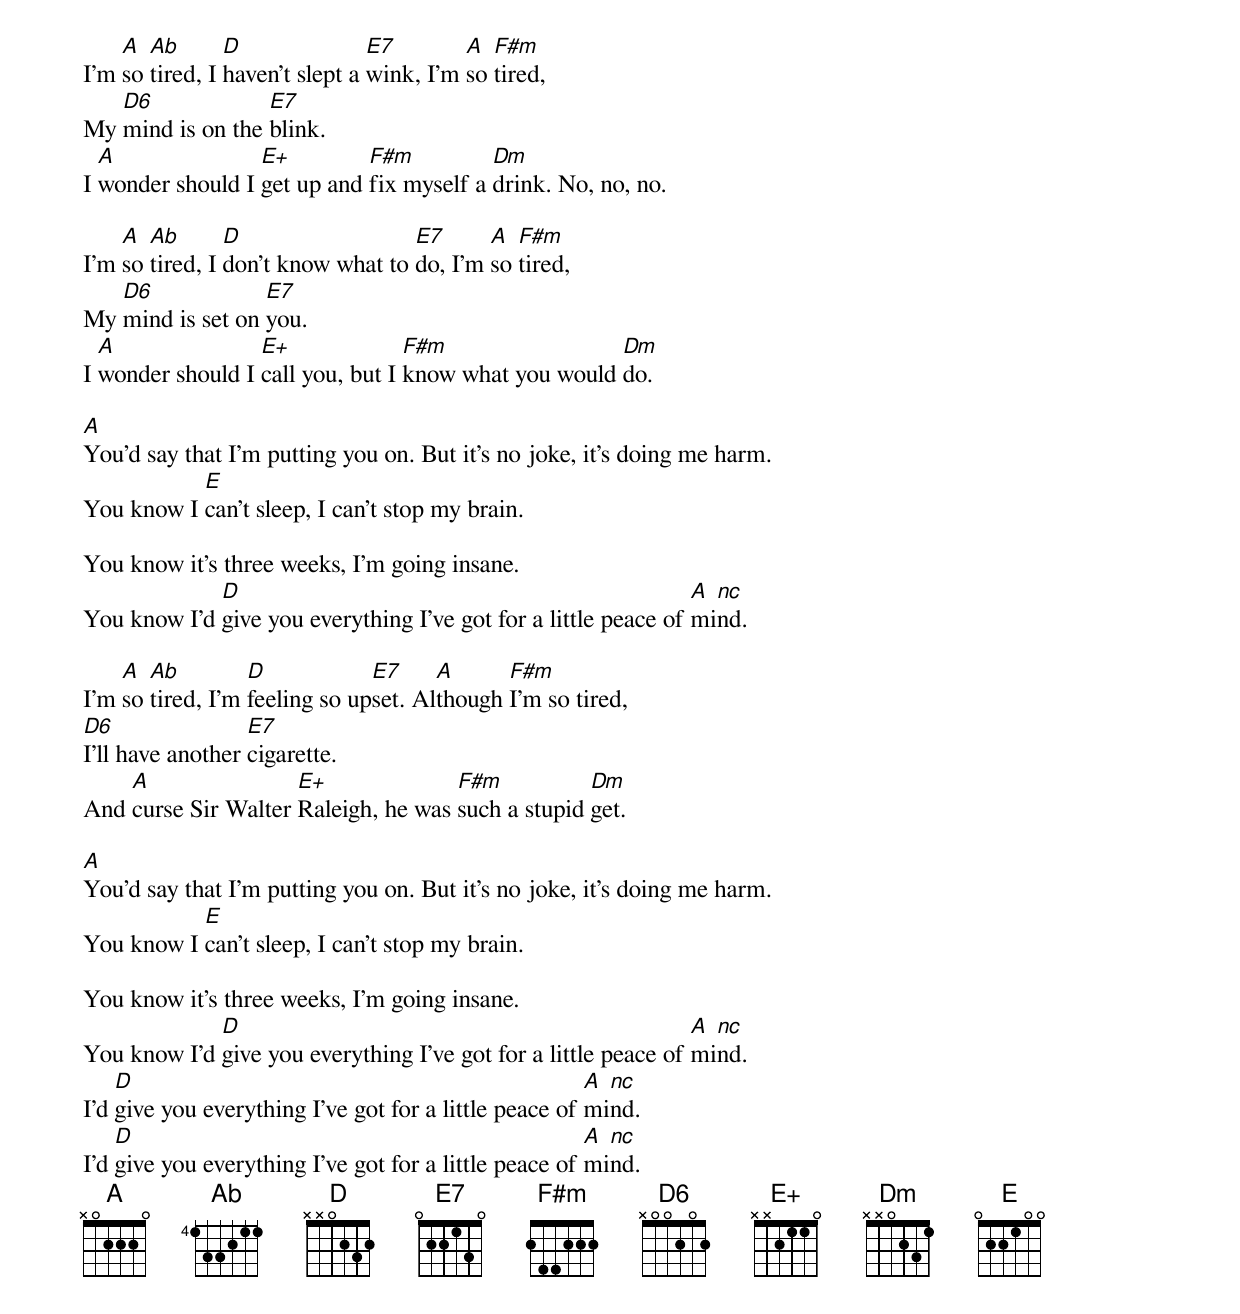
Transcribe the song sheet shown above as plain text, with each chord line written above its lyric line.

    A  Ab       D               E7        A  F#m
I'm so tired, I haven't slept a wink, I'm so tired,
   D6             E7
My mind is on the blink.
  A               E+         F#m          Dm
I wonder should I get up and fix myself a drink. No, no, no.

    A  Ab       D                  E7      A  F#m
I'm so tired, I don't know what to do, I'm so tired,
   D6             E7
My mind is set on you.
  A               E+              F#m                 Dm
I wonder should I call you, but I know what you would do.

A
You'd say that I'm putting you on. But it's no joke, it's doing me harm.
           E
You know I can't sleep, I can't stop my brain.

You know it's three weeks, I'm going insane.
             D                                                  A nc
You know I'd give you everything I've got for a little peace of mind.

    A  Ab         D            E7     A      F#m
I'm so tired, I'm feeling so upset. Although I'm so tired,
D6                E7
I'll have another cigarette.
    A                E+              F#m           Dm
And curse Sir Walter Raleigh, he was such a stupid get.

A
You'd say that I'm putting you on. But it's no joke, it's doing me harm.
           E
You know I can't sleep, I can't stop my brain.

You know it's three weeks, I'm going insane.
             D                                                  A nc
You know I'd give you everything I've got for a little peace of mind.
    D                                                  A nc
I'd give you everything I've got for a little peace of mind.
    D                                                  A nc
I'd give you everything I've got for a little peace of mind.
